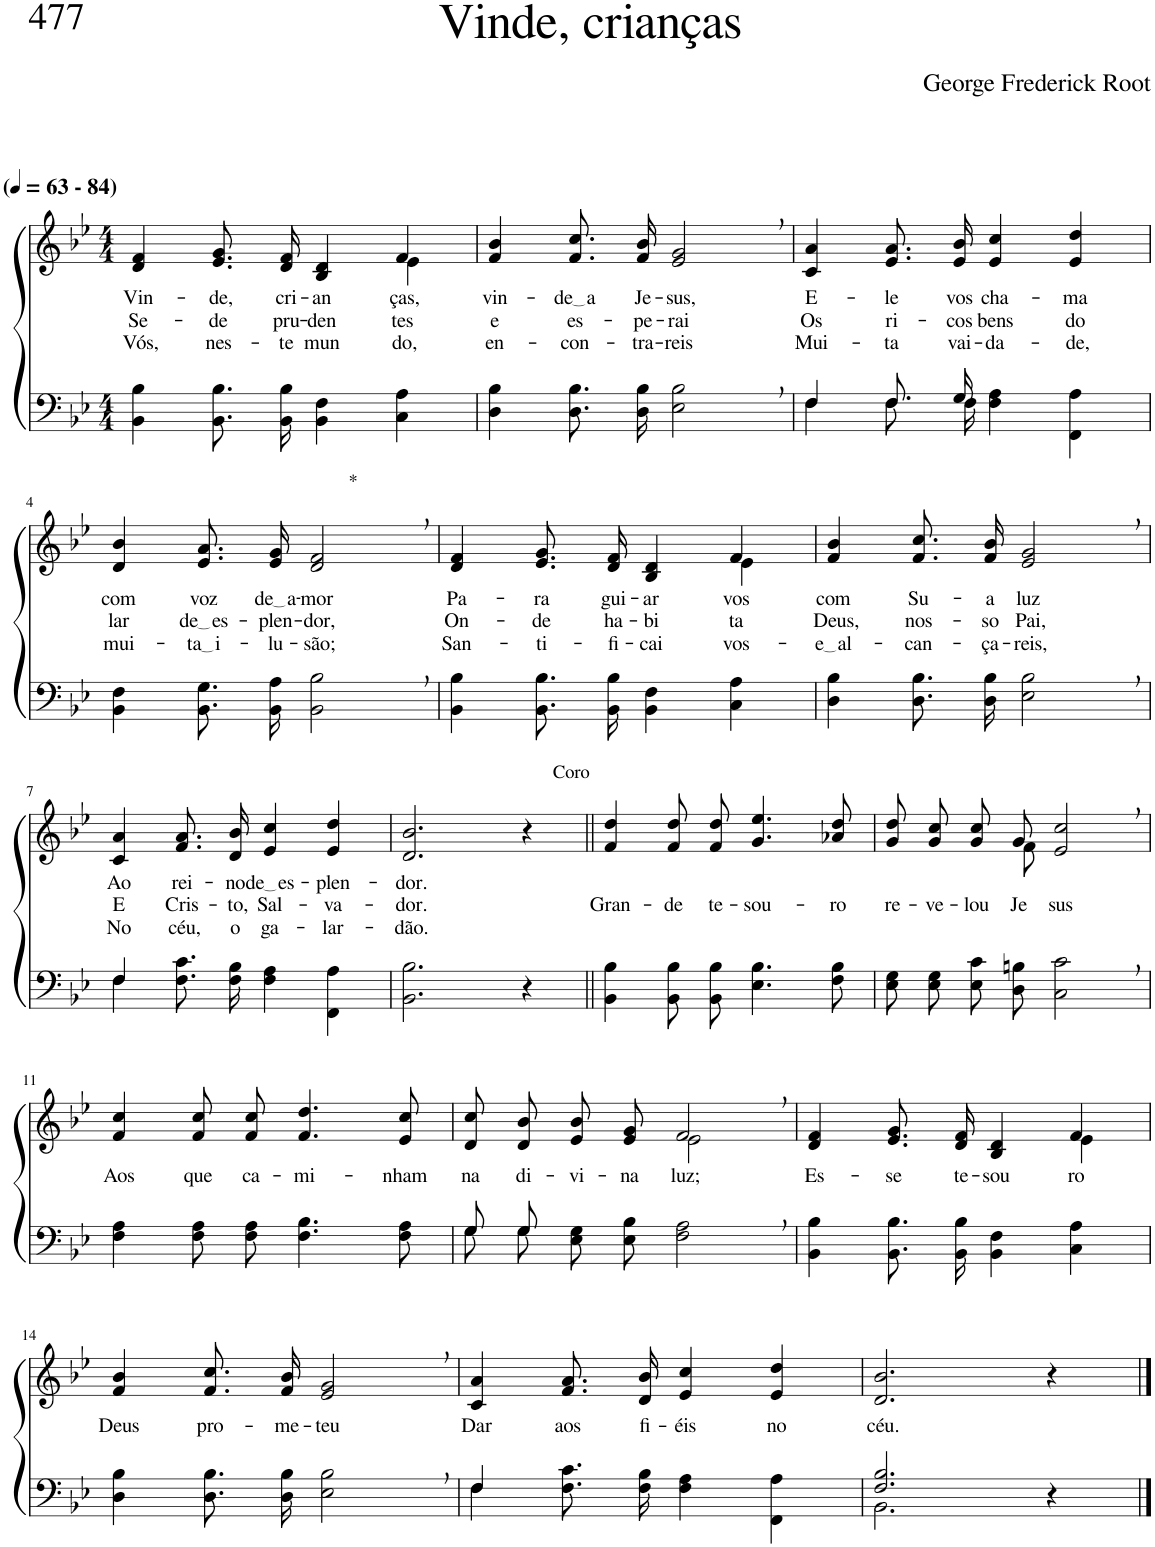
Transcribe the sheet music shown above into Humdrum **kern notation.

**kern	**kern	**text	**text	**text
*part2	*part1	*part1	*part1	*part1
*staff2	*staff1	*staff1	*staff1	*staff1
*I"Parte III e IV	*I"Parte I e II	*	*	*
*clefF4	*clefG2	*	*	*
*k[b-e-]	*k[b-e-]	*	*	*
*M4/4	*M4/4	*	*	*
*MM63	*MM63	*	*	*
=1	=1	=1	=1	=1
*	*^	*	*	*
!	!LO:TX:a:B:t=(	!	!	!	!
!	!LO:TX:a:B:t=- 84)	!	!	!	!
!	!	!	!LO:LY:b	!LO:LY:b	!LO:LY:b
4BB-\ 4B-\	2.ryy	4d/ 4f/	Vin-	Se-	Vós,
!	!	!	!LO:LY:b	!LO:LY:b	!LO:LY:b
8.BB-\ 8.B-\L	.	8.e-/ 8.g/L	-de,	-de	nes-
!	!	!	!LO:LY:b	!LO:LY:b	!LO:LY:b
16BB-\ 16B-\Jk	.	16d/ 16f/Jk	cri-	pru-	-te
!	!	!	!LO:LY:b	!LO:LY:b	!LO:LY:b
4BB-\ 4F\	.	4B-/ 4d/	-an-	-den-	mun-
!	!	!	!LO:LY:b	!LO:LY:b	!LO:LY:b
4C\ 4A\	4e-\	4f/	-ças,	-tes	-do,
=2	=2	=2	=2	=2	=2
!	!	!	!LO:LY:b	!LO:LY:b	!LO:LY:b
*	*v	*v	*	*	*
4D\ 4B-\	4f/ 4b-/	vin-	e	en-
!	!	!LO:LY:b	!LO:LY:b	!LO:LY:b
8.D\ 8.B-\L	8.f/ 8.cc/L	de a	es-	-con-
!	!	!LO:LY:b	!LO:LY:b	!LO:LY:b
16D\ 16B-\Jk	16f/ 16b-/Jk	Je-	-pe-	-tra-
!	!	!LO:LY:b	!LO:LY:b	!LO:LY:b
2E-\, 2B-\,	2e-/, 2g/,	-sus,	-rai	-reis
=3	=3	=3	=3	=3
*^	*	*	*	*
!	!	!	!LO:LY:b	!LO:LY:b	!LO:LY:b
4F/	4F\	4c/ 4a/	E-	Os	Mui-
!	!	!	!LO:LY:b	!LO:LY:b	!LO:LY:b
8.F/L	8.F\L	8.e-/ 8.a/L	-le	ri-	-ta
!	!	!	!LO:LY:b	!LO:LY:b	!LO:LY:b
16G/Jk	16F\Jk	16e-/ 16b-/Jk	vos	-cos	vai-
!	!	!	!LO:LY:b	!LO:LY:b	!LO:LY:b
2ryy	4F\ 4A\	4e-/ 4cc/	cha-	bens	-da-
!	!	!	!LO:LY:b	!LO:LY:b	!LO:LY:b
.	4FF\ 4A\	4e-/ 4dd/	-ma	do	-de,
!!LO:LB:g=z
=4	=4	=4	=4	=4	=4
!	!	!	!LO:LY:b	!LO:LY:b	!LO:LY:b
*v	*v	*	*	*	*
4BB-\ 4F\	4d/ 4b-/	com	lar	mui-
!	!	!LO:LY:b	!LO:LY:b	!LO:LY:b
8.BB-\ 8.G\L	8.e-/ 8.a/L	voz	de es	ta i
!	!	!LO:LY:b	!LO:LY:b	!LO:LY:b
16BB-\ 16A\Jk	16e-/ 16g/Jk	de a	-plen-	-lu-
!	!LO:TX:a:t=*	!	!	!
!	!	!LO:LY:b	!LO:LY:b	!LO:LY:b
2BB-\, 2B-\,	2d/, 2f/,	-mor	-dor,	-são;
=5	=5	=5	=5	=5
*	*^	*	*	*
!	!	!	!LO:LY:b	!LO:LY:b	!LO:LY:b
4BB-\ 4B-\	2.ryy	4d/ 4f/	Pa-	On-	San-
!	!	!	!LO:LY:b	!LO:LY:b	!LO:LY:b
8.BB-\ 8.B-\L	.	8.e-/ 8.g/L	-ra	-de	-ti-
!	!	!	!LO:LY:b	!LO:LY:b	!LO:LY:b
16BB-\ 16B-\Jk	.	16d/ 16f/Jk	gui-	ha-	-fi-
!	!	!	!LO:LY:b	!LO:LY:b	!LO:LY:b
4BB-\ 4F\	.	4B-/ 4d/	-ar-	-bi-	-cai-
!	!	!	!LO:LY:b	!LO:LY:b	!LO:LY:b
4C\ 4A\	4e-\	4f/	-vos	-ta	-vos-
=6	=6	=6	=6	=6	=6
!	!	!	!LO:LY:b	!LO:LY:b	!LO:LY:b
*	*v	*v	*	*	*
4D\ 4B-\	4f/ 4b-/	com	Deus,	e al
!	!	!LO:LY:b	!LO:LY:b	!LO:LY:b
8.D\ 8.B-\L	8.f/ 8.cc/L	Su-	nos-	-can-
!	!	!LO:LY:b	!LO:LY:b	!LO:LY:b
16D\ 16B-\Jk	16f/ 16b-/Jk	-a	-so	-ça-
!	!	!LO:LY:b	!LO:LY:b	!LO:LY:b
2E-\, 2B-\,	2e-/, 2g/,	luz	Pai,	-reis,
!!LO:LB:g=z
=7	=7	=7	=7	=7
*^	*	*	*	*
!	!	!	!LO:LY:b	!LO:LY:b	!LO:LY:b
4F\	4F/	4c/ 4a/	Ao	E	No
!	!	!	!LO:LY:b	!LO:LY:b	!LO:LY:b
8.F\ 8.c\L	2.ryy	8.f/ 8.a/L	rei-	Cris-	céu,
!	!	!	!LO:LY:b	!LO:LY:b	!LO:LY:b
16F\ 16B-\Jk	.	16d/ 16b-/Jk	-no	-to,	o
!	!	!	!LO:LY:b	!LO:LY:b	!LO:LY:b
4F\ 4A\	.	4e-/ 4cc/	de es	Sal-	ga-
!	!	!	!LO:LY:b	!LO:LY:b	!LO:LY:b
4FF\ 4A\	.	4e-/ 4dd/	-plen-	-va-	-lar-
*v	*v	*	*	*	*
=8	=8	=8	=8	=8
!	!	!LO:LY:b	!LO:LY:b	!LO:LY:b
2.BB-\ 2.B-\	2.d/ 2.b-/	-dor.	-dor.	-dão.
!	!LO:TX:a:t=Coro	!	!	!
4r	4r	.	.	.
=9||	=9||	=9||	=9||	=9||
!	!	!	!LO:LY:b	!
4BB-\ 4B-\	4f/ 4dd/	.	Gran-	.
!	!	!	!LO:LY:b	!
8BB-\ 8B-\L	8f/ 8dd/L	.	-de	.
!	!	!	!LO:LY:b	!
8BB-\ 8B-\J	8f/ 8dd/J	.	te-	.
!	!	!	!LO:LY:b	!
4.E-\ 4.B-\	4.g/ 4.ee-/	.	-sou-	.
!	!	!	!LO:LY:b	!
8F\ 8B-\	8a-X/ 8dd/	.	-ro	.
=10	=10	=10	=10	=10
!	!	!	!LO:LY:b	!
*	*^	*	*	*
8E-\ 8G\L	8g/ 8dd/L	4.ryy	.	re-	.
!	!	!	!	!LO:LY:b	!
8E-\ 8G\J	8g/ 8cc/J	.	.	-ve-	.
!	!	!	!	!LO:LY:b	!
8E-\ 8c\L	8g/ 8cc/L	.	.	-lou	.
!	!	!	!	!LO:LY:b	!
8D\ 8Bn\J	8g/J	8f\	.	Je-	.
!	!	!	!	!LO:LY:b	!
2C\, 2c\,	2e-/, 2cc/,	2ryy	.	-sus	.
!!LO:LB:g=z
=11	=11	=11	=11	=11	=11
!	!	!	!LO:LY:b	!	!
*	*v	*v	*	*	*
4F\ 4A\	4f/ 4cc/	Aos	.	.
!	!	!LO:LY:b	!	!
8F\ 8A\L	8f/ 8cc/L	que	.	.
!	!	!LO:LY:b	!	!
8F\ 8A\J	8f/ 8cc/J	ca-	.	.
!	!	!LO:LY:b	!	!
4.F\ 4.B-\	4.f/ 4.dd/	-mi-	.	.
!	!	!LO:LY:b	!	!
8F\ 8A\	8e-/ 8cc/	-nham	.	.
=12	=12	=12	=12	=12
*^	*	*	*	*
!	!	!	!LO:LY:b	!	!
*	*	*^	*	*	*
8G/L	8G\L	8d/ 8cc/L	2ryy	na	.	.
!	!	!	!	!LO:LY:b	!	!
8G/J	8G\J	8d/ 8b-/J	.	di-	.	.
!	!	!	!	!LO:LY:b	!	!
2.ryy	8E-\ 8G\L	8e-/ 8b-/L	.	-vi-	.	.
!	!	!	!	!LO:LY:b	!	!
.	8E-\ 8B-\J	8e-/ 8g/J	.	-na	.	.
!	!	!	!	!LO:LY:b	!	!
.	2F\ 2A\	2f,/	2e-\	luz;	.	.
=13	=13	=13	=13	=13	=13	=13
!	!	!	!	!LO:LY:b	!	!
*v	*v	*	*	*	*	*
4BB-\ 4B-\	2.ryy	4d/ 4f/	Es-	.	.
!	!	!	!LO:LY:b	!	!
8.BB-\ 8.B-\L	.	8.e-/ 8.g/L	-se	.	.
!	!	!	!LO:LY:b	!	!
16BB-\ 16B-\Jk	.	16d/ 16f/Jk	te-	.	.
!	!	!	!LO:LY:b	!	!
4BB-\ 4F\	.	4B-/ 4d/	-sou-	.	.
!	!	!	!LO:LY:b	!	!
4C\ 4A\	4e-\	4f/	-ro	.	.
!!LO:LB:g=z
=14	=14	=14	=14	=14	=14
!	!	!	!LO:LY:b	!	!
*	*v	*v	*	*	*
4D\ 4B-\	4f/ 4b-/	Deus	.	.
!	!	!LO:LY:b	!	!
8.D\ 8.B-\L	8.f/ 8.cc/L	pro-	.	.
!	!	!LO:LY:b	!	!
16D\ 16B-\Jk	16f/ 16b-/Jk	-me-	.	.
!	!	!LO:LY:b	!	!
2E-\, 2B-\,	2e-/, 2g/,	-teu	.	.
=15	=15	=15	=15	=15
*^	*	*	*	*
!	!	!	!LO:LY:b	!	!
4F\	4F/	4c/ 4a/	Dar	.	.
!	!	!	!LO:LY:b	!	!
8.F\ 8.c\L	2.ryy	8.f/ 8.a/L	aos	.	.
!	!	!	!LO:LY:b	!	!
16F\ 16B-\Jk	.	16d/ 16b-/Jk	fi-	.	.
!	!	!	!LO:LY:b	!	!
4F\ 4A\	.	4e-/ 4cc/	-éis	.	.
!	!	!	!LO:LY:b	!	!
4FF\ 4A\	.	4e-/ 4dd/	no	.	.
=16	=16	=16	=16	=16	=16
!	!	!	!LO:LY:b	!	!
2.F/ 2.B-/	2.BB-\	2.d/ 2.b-/	céu.	.	.
4r	4ryy	4r	.	.	.
*v	*v	*	*	*	*
==	==	==	==	==
*-	*-	*-	*-	*-
